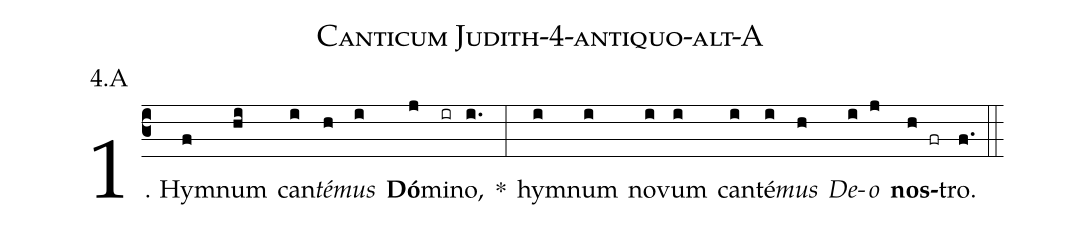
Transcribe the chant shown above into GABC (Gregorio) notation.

name: Canticum Judith-4-antiquo-alt-A;
annotation: 4.A;
%%
(c3)1. Hym(f)num(hi) can(i)<i>té</i>(h)<i>mus</i>(i) <b>Dó</b>(j)mi(ir)no,(i.) *(:) hym(i)num(i) no(i)vum(i) can(i)té(i)<i>mus</i>(h) <i>De</i>(i)<i>o</i>(j) <b>nos</b>(h fr)tro.(f.) (::)
